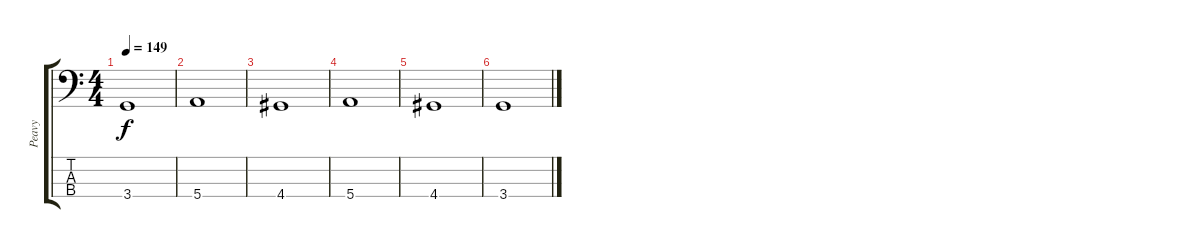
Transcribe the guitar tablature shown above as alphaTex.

\track ("Peavy" "Peavy") {instrument electricbassfinger}
\staff {score tabs}
\tuning (G2 D2 A1 E1) {hide}
\ts (4 4)
\tempo 149
\clef f4
\ks c
3.4.1{dy f} |
5.4.1 |
4.4.1 |
5.4.1 |
4.4.1 |
3.4.1
